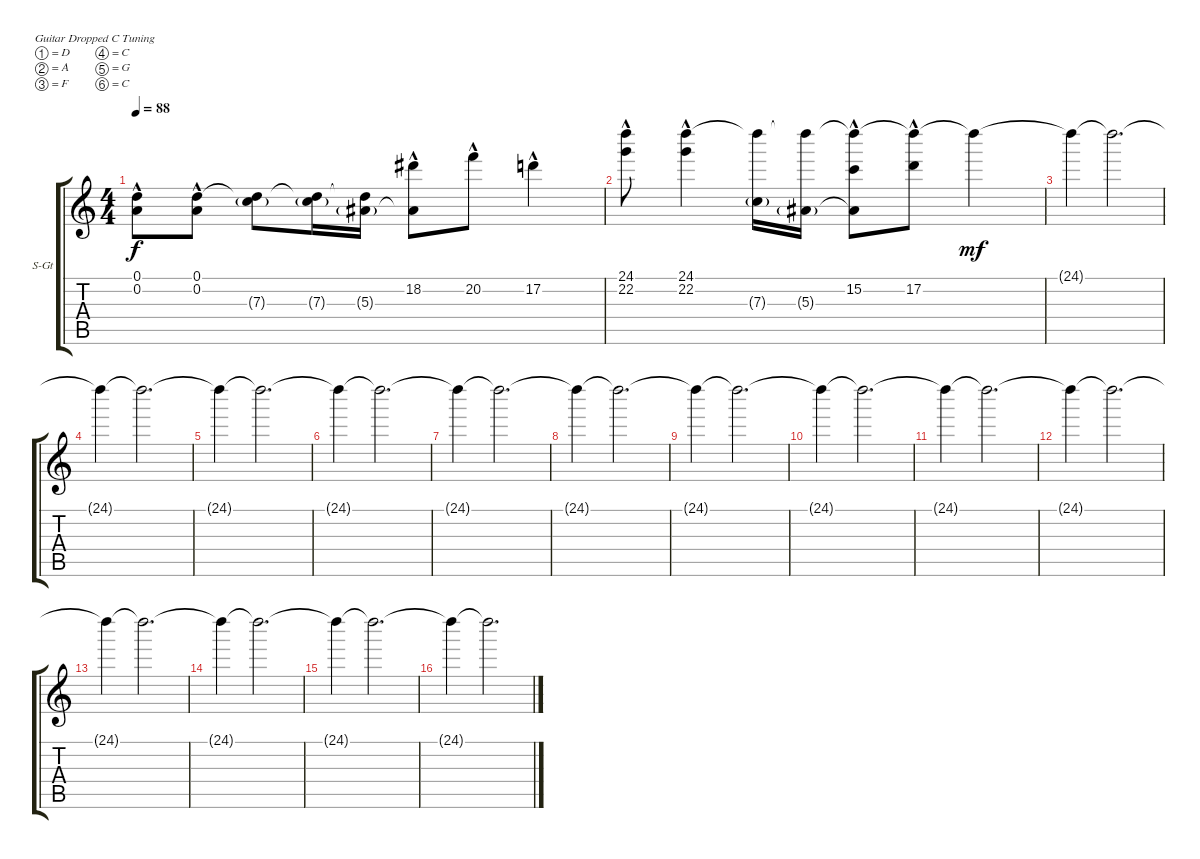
\bracketExtendMode groupsimilarinstruments
\firstSystemTrackNameOrientation horizontal
\otherSystemsTrackNameOrientation horizontal
\track ("Track 5" "S-Gt") {instrument acousticgrandpiano}
\staff {score tabs}
\tuning (D4 A3 F3 C3 G2 C2)
\displaytranspose 12
\ts (4 4)
\tempo 88
\clef g2
\ks c
(0.1{hac} 0.2{hac}).8{dy f} (0.1{hac} 0.2{hac}).8 (0.1{t} 7.3{g}).8 (0.1{t} 7.3{g}).16 (0.1{t} 5.3{g}).16 (18.2{hac} 5.3{t}).8 20.2{hac}.8 17.2{hac}.4 |
(24.1{hac} 22.2{hac}).8 (24.1{hac} 22.2{hac}).4 (24.1{t} 7.3{g}).16 (24.1{t} 5.3{g}).16 (24.1{t} 15.2{hac} 5.3{t}).8 (17.2{hac} 24.1{t}).8 24.1{t}.4{dy mf} |
24.1{t}.4 24.1{t}.2{d} |
24.1{t}.4 24.1{t}.2{d} |
24.1{t}.4 24.1{t}.2{d} |
24.1{t}.4 24.1{t}.2{d} |
24.1{t}.4 24.1{t}.2{d} |
24.1{t}.4 24.1{t}.2{d} |
24.1{t}.4 24.1{t}.2{d} |
24.1{t}.4 24.1{t}.2{d} |
24.1{t}.4 24.1{t}.2{d} |
24.1{t}.4 24.1{t}.2{d} |
24.1{t}.4 24.1{t}.2{d} |
24.1{t}.4 24.1{t}.2{d} |
24.1{t}.4 24.1{t}.2{d} |
24.1{t}.4 24.1{t}.2{d}
